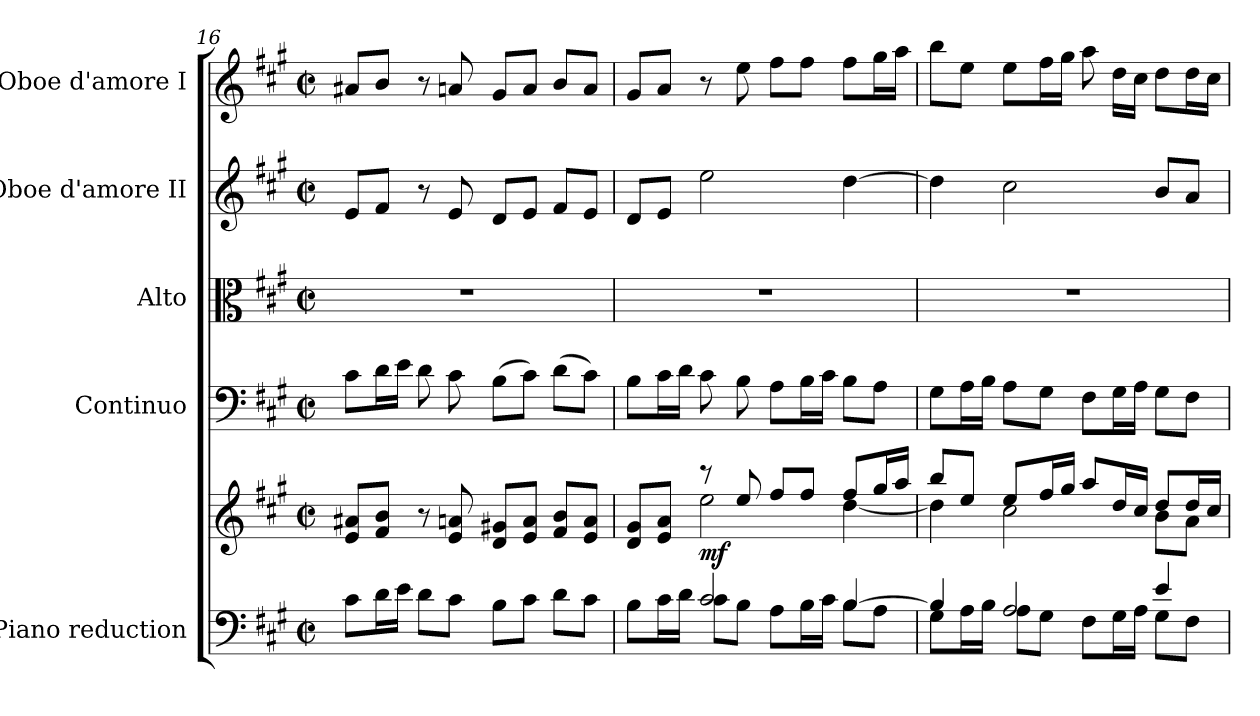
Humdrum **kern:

**kern	**kern	**dynam	**kern	**dynam	**kern	**kern	**dynam	**kern	**dynam
*part5	*part5	*part5	*part4	*part4	*part3	*part2	*part2	*part1	*part1
*staff6	*staff5	*staff5/6	*staff4	*staff4	*staff3	*staff2	*staff2	*staff1	*staff1
*I"Piano reduction	*	*	*I"Continuo	*	*I"Alto	*I"Oboe d'amore II	*	*I"Oboe d'amore I	*
*I'Pno	*	*	*	*	*	*I'Ob	*	*I'Ob	*
*clefF4	*clefG2	*	*clefF4	*	*clefC3	*clefG2	*	*clefG2	*
*k[f#c#g#]	*k[f#c#g#]	*	*k[f#c#g#]	*	*k[f#c#g#]	*k[f#c#g#]	*	*k[f#c#g#]	*
*M2/2	*M2/2	*	*M2/2	*	*M2/2	*M2/2	*	*M2/2	*
*met(c|)	*met(c|)	*	*met(c|)	*	*met(c|)	*met(c|)	*	*met(c|)	*
=16	=16	=16	=16	=16	=16	=16	=16	=16	=16
8c#\L	8e/ 8a#X/L	.	8c#\L	.	1r	8e/L	.	8a#X/L	.
16d\L	8f#/ 8b/J	.	16d\L	.	.	8f#/J	.	8b/J	.
16e\JJ	.	.	16e\JJ	.	.	.	.	.	.
8d\L	8r	.	8d\	.	.	8r	.	8r	.
8c#\J	8e/ 8an/	.	8c#\	.	.	8e/	.	8an/	.
8B\L	8d/ 8g#X/L	.	(8B\L	.	.	8d/L	.	8g#/L	.
8c#\J	8e/ 8a/J	.	8c#\J)	.	.	8e/J	.	8a/J	.
8d\L	8f#/ 8b/L	.	(8d\L	.	.	8f#/L	.	8b/L	.
8c#\J	8e/ 8a/J	.	8c#\J)	.	.	8e/J	.	8a/J	.
=17	=17	=17	=17	=17	=17	=17	=17	=17	=17
*^	*^	*	*	*	*	*	*	*	*
4ryy	8B\L	8d/ 8g#/L	4ryy	.	8B\L	.	1r	8d/L	.	8g#/L	.
.	16c#\L	8e/ 8a/J	.	.	16c#\L	.	.	8e/J	.	8a/J	.
.	16d\JJ	.	.	.	16d\JJ	.	.	.	.	.	.
!	!	!	!	!LO:DY:b	!	!	!	!	!LO:DY:b	!	!
2c#/	8c#\L	8r	2ee\	mf	8c#\	.	.	2ee\	other-dynamics	8r	.
!	!	!	!	!	!	!LO:DY:a	!	!	!	!	!LO:DY:b
.	8B\J	8ee/	.	.	8B\	other-dynamics	.	.	.	8ee\	other-dynamics
.	8A\L	8ff#/L	.	.	8A\L	.	.	.	.	8ff#\L	.
.	16B\L	8ff#/J	.	.	16B\L	.	.	.	.	8ff#\J	.
.	16c#\JJ	.	.	.	16c#\JJ	.	.	.	.	.	.
[4B/	8B\L	8ff#/L	[4dd\	.	8B\L	.	.	[4dd\	.	8ff#\L	.
.	8A\J	16gg#/L	.	.	8A\J	.	.	.	.	16gg#\L	.
.	.	16aa/JJ	.	.	.	.	.	.	.	16aa\JJ	.
!!LO:PB:g=z
=18	=18	=18	=18	=18	=18	=18	=18	=18	=18	=18	=18
4B/]	8G#\L	8bb/L	4dd\]	.	8G#\L	.	1r	4dd\]	.	8bb\L	.
.	16A\L	8ee/J	.	.	16A\L	.	.	.	.	8ee\J	.
.	16B\JJ	.	.	.	16B\JJ	.	.	.	.	.	.
2A/	8A\L	8ee/L	2cc#\	.	8A\L	.	.	2cc#\	.	8ee\L	.
.	8G#\J	16ff#/L	.	.	8G#\J	.	.	.	.	16ff#\L	.
.	.	16gg#/JJ	.	.	.	.	.	.	.	16gg#\JJ	.
.	8F#\L	8aa/L	.	.	8F#\L	.	.	.	.	8aa\	.
.	16G#\L	16dd/L	.	.	16G#\L	.	.	.	.	16dd\LL	.
.	16A\JJ	16cc#/JJ	.	.	16A\JJ	.	.	.	.	16cc#\JJ	.
4e/	8G#\L	8dd/L	8b\L	.	8G#\L	.	.	8b/L	.	8dd\L	.
.	8F#\J	16dd/L	8a\J	.	8F#\J	.	.	8a/J	.	16dd\L	.
.	.	16cc#/JJ	.	.	.	.	.	.	.	16cc#\JJ	.
*v	*v	*	*	*	*	*	*	*	*	*	*
*	*v	*v	*	*	*	*	*	*	*	*
=	=	=	=	=	=	=	=	=	=
*-	*-	*-	*-	*-	*-	*-	*-	*-	*-
